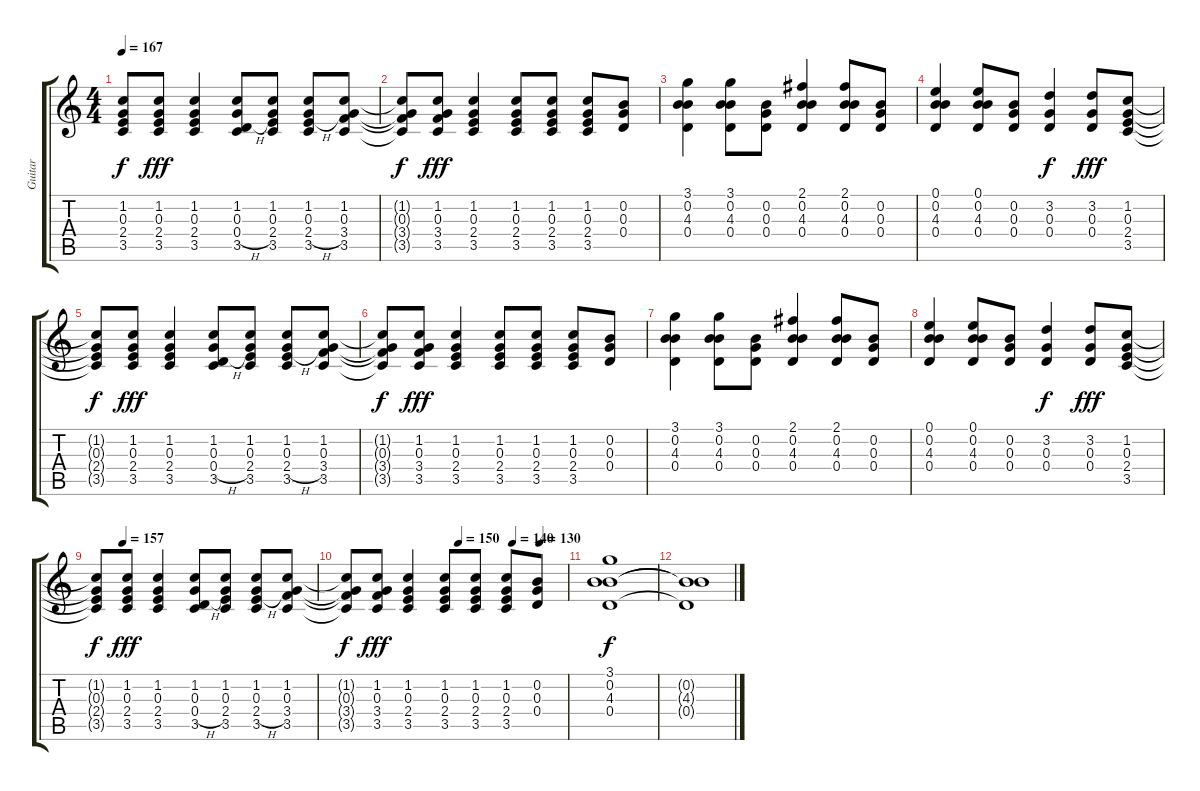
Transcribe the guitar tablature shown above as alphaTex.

\track ("Guitar" "Guitar") {instrument electricguitarclean}
\staff {score tabs}
\tuning (E4 B3 G3 D3 A2 E2) {hide}
\ts (4 4)
\tempo 167
\clef g2
\ks c
(1.2{t} 0.3{t} 2.4{t} 3.5{t}).8{dy f} (1.2 0.3 2.4 3.5).8{dy fff} (1.2 0.3 2.4 3.5).4 (1.2 0.3 0.4{h} 3.5).8 (1.2 0.3 2.4 3.5).8 (1.2 0.3 2.4{h} 3.5).8 (1.2 0.3 3.4 3.5).8 |
(1.2{t} 0.3{t} 3.4{t} 3.5{t}).8{dy f} (1.2 0.3 3.4 3.5).8{dy fff} (1.2 0.3 2.4 3.5).4 (1.2 0.3 2.4 3.5).8 (1.2 0.3 2.4 3.5).8 (1.2 0.3 2.4 3.5).8 (0.2 0.3 0.4).8 |
(3.1 0.2 4.3 0.4).4 (3.1 0.2 4.3 0.4).8 (0.2 0.3 0.4).8 (2.1 0.2 4.3 0.4).4 (2.1 0.2 4.3 0.4).8 (0.2 0.3 0.4).8 |
(0.1 0.2 4.3 0.4).4 (0.1 0.2 4.3 0.4).8 (0.2 0.3 0.4).8 (3.2 0.3 0.4).4{dy f} (3.2 0.3 0.4).8{dy fff} (1.2 0.3 2.4 3.5).8 |
(1.2{t} 0.3{t} 2.4{t} 3.5{t}).8{dy f} (1.2 0.3 2.4 3.5).8{dy fff} (1.2 0.3 2.4 3.5).4 (1.2 0.3 0.4{h} 3.5).8 (1.2 0.3 2.4 3.5).8 (1.2 0.3 2.4{h} 3.5).8 (1.2 0.3 3.4 3.5).8 |
(1.2{t} 0.3{t} 3.4{t} 3.5{t}).8{dy f} (1.2 0.3 3.4 3.5).8{dy fff} (1.2 0.3 2.4 3.5).4 (1.2 0.3 2.4 3.5).8 (1.2 0.3 2.4 3.5).8 (1.2 0.3 2.4 3.5).8 (0.2 0.3 0.4).8 |
(3.1 0.2 4.3 0.4).4 (3.1 0.2 4.3 0.4).8 (0.2 0.3 0.4).8 (2.1 0.2 4.3 0.4).4 (2.1 0.2 4.3 0.4).8 (0.2 0.3 0.4).8 |
(0.1 0.2 4.3 0.4).4 (0.1 0.2 4.3 0.4).8 (0.2 0.3 0.4).8 (3.2 0.3 0.4).4{dy f} (3.2 0.3 0.4).8{dy fff} (1.2 0.3 2.4 3.5).8 |
\tempo (157 0.125)
(1.2{t} 0.3{t} 2.4{t} 3.5{t}).8{dy f} (1.2 0.3 2.4 3.5).8{dy fff} (1.2 0.3 2.4 3.5).4 (1.2 0.3 0.4{h} 3.5).8 (1.2 0.3 2.4 3.5).8 (1.2 0.3 2.4{h} 3.5).8 (1.2 0.3 3.4 3.5).8 |
\tempo (150 0.5)
\tempo (140 0.75)
\tempo (130 0.875)
(1.2{t} 0.3{t} 3.4{t} 3.5{t}).8{dy f} (1.2 0.3 3.4 3.5).8{dy fff} (1.2 0.3 2.4 3.5).4 (1.2 0.3 2.4 3.5).8 (1.2 0.3 2.4 3.5).8 (1.2 0.3 2.4 3.5).8 (0.2 0.3 0.4).8 |
(3.1 0.2 4.3 0.4).1{dy f} |
(0.2{t} 4.3{t} 0.4{t}).1
